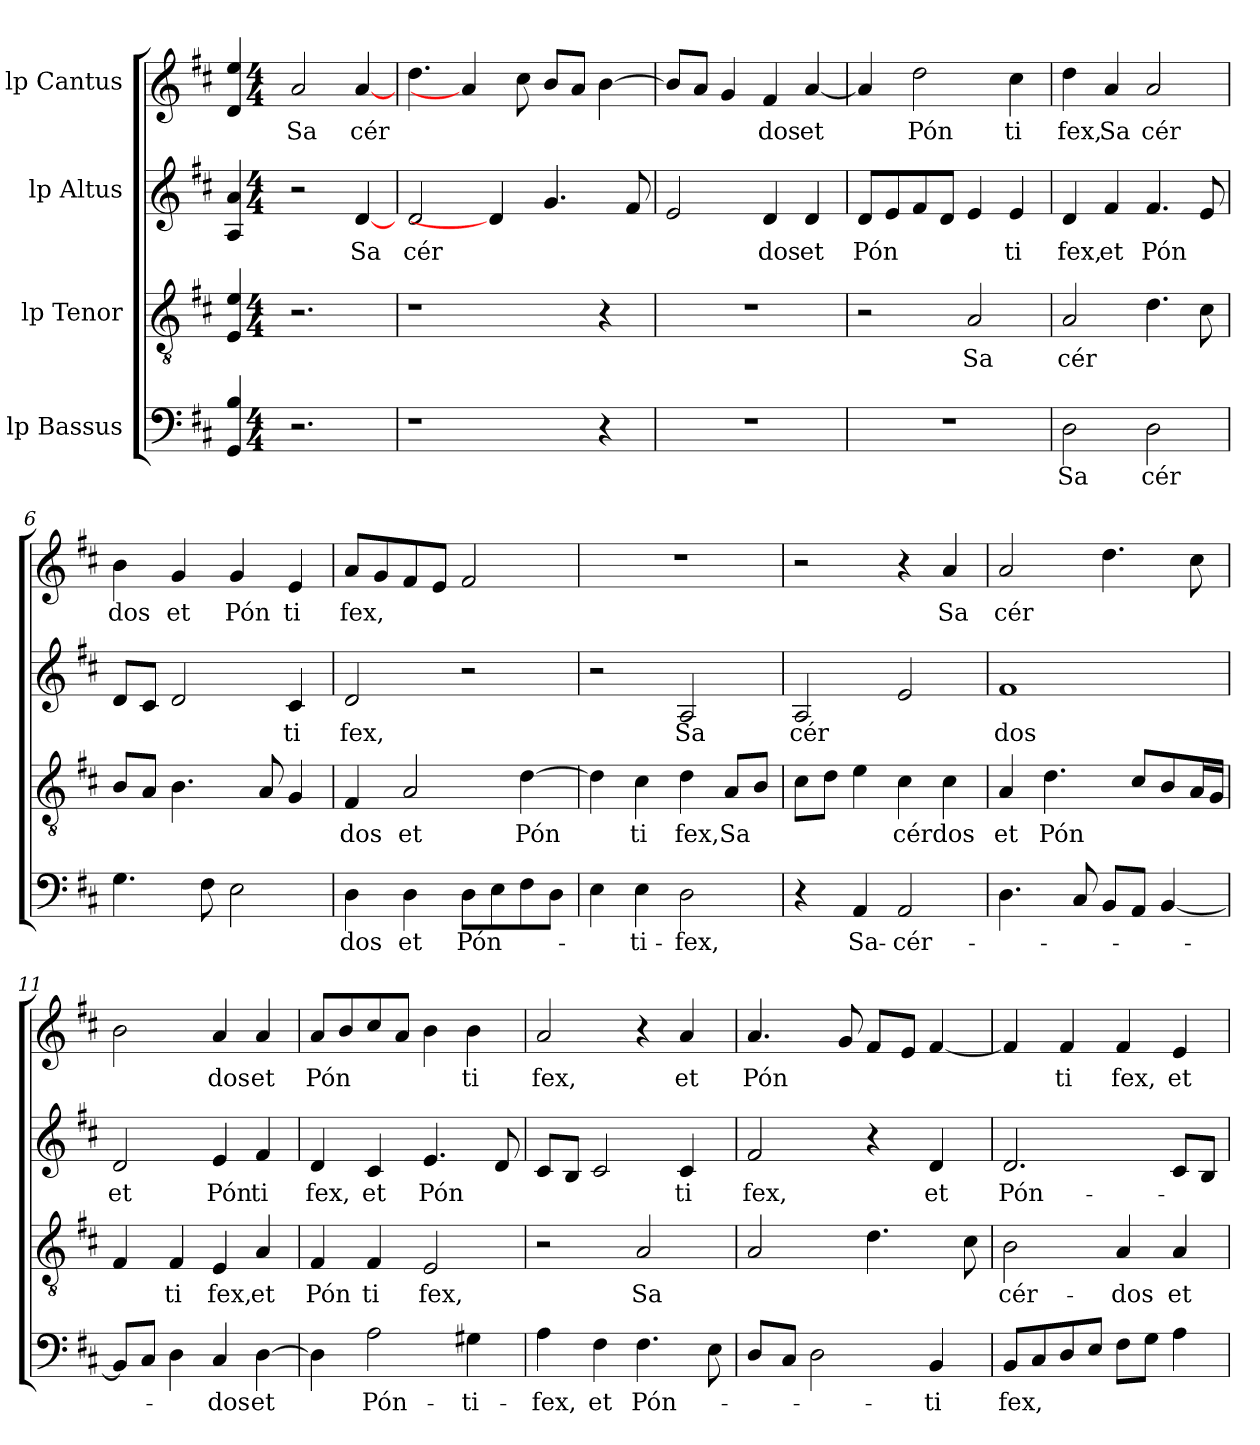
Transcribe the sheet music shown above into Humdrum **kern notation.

**kern	**text	**kern	**text	**kern	**text	**kern	**text
*part4	*part4	*part3	*part3	*part2	*part2	*part1	*part1
*staff4	*staff4	*staff3	*staff3	*staff2	*staff2	*staff1	*staff1
*I"lp Bassus	*	*I"lp Tenor	*	*I"lp Altus	*	*I"lp Cantus	*
!!LO:PB:g=z
*stria5	*	*stria5	*	*stria5	*	*stria5	*
*clefF4	*	*clefGv2	*	*clefG2	*	*clefG2	*
*k[f#c#]	*	*k[f#c#]	*	*k[f#c#]	*	*k[f#c#]	*
*D:	*	*D:	*	*D:	*	*D:	*
=1	=1	=1	=1	=1	=1	=1	=1
4B/ 4GG/	.	4e/ 4E/	.	4a/ 4A/	.	4ee/ 4d/	.
*M4/4	*	*M4/4	*	*M4/4	*	*M4/4	*
*met(c)	*	*met(c)	*	*met(c)	*	*met(c)	*
!	!	!	!	!	!	!	!LO:LY:b:cj
2.r	.	2.r	.	2r	.	2a/	Sa
!	!	!	!	!	!LO:LY:b:cj	!	!LO:LY:b
.	.	.	.	[4d/	Sa	[4a/	cér
=2	=2	=2	=2	=2	=2	=2	=2
!	!	!	!	!	!LO:LY:b	!	!
1r	.	1r	.	2d/	cér	4.dd\	.
.	.	.	.	.	.	4a/]	.
.	.	.	.	4d/]	.	.	.
.	.	.	.	.	.	8cc#\	.
.	.	.	.	4.g/	.	8b/L	.
.	.	.	.	.	.	8a/J	.
4r	.	4r	.	.	.	[>4b\	.
.	.	.	.	8f#/	.	.	.
=3	=3	=3	=3	=3	=3	=3	=3
1r	.	1r	.	2e/	.	8b/L]	.
.	.	.	.	.	.	8a/J	.
.	.	.	.	.	.	4g/	.
!	!	!	!	!	!LO:LY:b:cj	!	!LO:LY:b:cj
.	.	.	.	4d/	dos	4f#/	dos
!	!	!	!	!	!LO:LY:b:cj	!	!LO:LY:b:cj
.	.	.	.	4d/	et	[<4a/	et
=4	=4	=4	=4	=4	=4	=4	=4
!	!	!	!	!	!LO:LY:b	!	!
1r	.	2r	.	8d/L	Pón	4a/]	.
.	.	.	.	8e/	.	.	.
!	!	!	!	!	!	!	!LO:LY:b:cj
.	.	.	.	8f#/	.	2dd\	Pón
.	.	.	.	8d/J	.	.	.
!	!	!	!LO:LY:b:cj	!	!	!	!
.	.	2A/	Sa	4e/	.	.	.
!	!	!	!	!	!LO:LY:b:cj	!	!LO:LY:b:cj
.	.	.	.	4e/	ti	4cc#\	ti
=5	=5	=5	=5	=5	=5	=5	=5
!	!LO:LY:b:cj	!	!LO:LY:b	!	!LO:LY:b:cj	!	!LO:LY:b:cj
2D\	Sa	2A/	cér	4d/	fex,	4dd\	fex,
!	!	!	!	!	!LO:LY:b:cj	!	!LO:LY:b:cj
.	.	.	.	4f#/	et	4a/	Sa
!	!LO:LY:b	!	!	!	!LO:LY:b	!	!LO:LY:b:cj
2D\	cér	4.d\	.	4.f#/	Pón	2a/	cér
.	.	8c#\	.	8e/	.	.	.
=6	=6	=6	=6	=6	=6	=6	=6
!	!	!	!	!	!	!	!LO:LY:b:cj
4.G\	.	8B/L	.	8d/L	.	4b\	dos
.	.	8A/J	.	8c#/J	.	.	.
!	!	!	!	!	!	!	!LO:LY:b:cj
.	.	4.B\	.	2d/	.	4g/	et
8F#\	.	.	.	.	.	.	.
!	!	!	!	!	!	!	!LO:LY:b:cj
2E\	.	.	.	.	.	4g/	Pón
.	.	8A/	.	.	.	.	.
!	!	!	!	!	!LO:LY:b:cj	!	!LO:LY:b:cj
.	.	4G/	.	4c#/	ti	4e/	ti
!!LO:LB:g=z
=7	=7	=7	=7	=7	=7	=7	=7
!	!LO:LY:b:cj	!	!LO:LY:b:cj	!	!LO:LY:b:cj	!	!LO:LY:b
4D\	dos	4F#/	dos	2d/	fex,	8a/L	fex,
.	.	.	.	.	.	8g/	.
!	!LO:LY:b:cj	!	!LO:LY:b:cj	!	!	!	!
4D\	et	2A/	et	.	.	8f#/	.
.	.	.	.	.	.	8e/J	.
!	!LO:LY:b	!	!	!	!	!	!
8D\L	Pón-	.	.	2r	.	2f#/	.
8E\	.	.	.	.	.	.	.
!	!	!	!LO:LY:b:cj	!	!	!	!
8F#\	.	[>4d\	Pón	.	.	.	.
8D\J	.	.	.	.	.	.	.
=8	=8	=8	=8	=8	=8	=8	=8
4E\	.	4d\]	.	2r	.	1r	.
!	!LO:LY:b:cj	!	!LO:LY:b:cj	!	!	!	!
4E\	-ti-	4c#\	ti	.	.	.	.
!	!LO:LY:b:cj	!	!LO:LY:b:cj	!	!LO:LY:b:cj	!	!
2D\	-fex,	4d\	fex,	2A/	Sa	.	.
!	!	!	!LO:LY:b:cj	!	!	!	!
.	.	8A/L	Sa	.	.	.	.
.	.	8B/J	.	.	.	.	.
=9	=9	=9	=9	=9	=9	=9	=9
!	!	!	!	!	!LO:LY:b	!	!
4r	.	8c#\L	.	2A/	cér	2r	.
.	.	8d\J	.	.	.	.	.
!	!LO:LY:b:cj	!	!	!	!	!	!
4AA/	Sa-	4e\	.	.	.	.	.
!	!LO:LY:b	!	!LO:LY:b	!	!	!	!
2AA/	-cér-	4c#\	cérdos	2e/	.	4r	.
!	!	!	!	!	!	!	!LO:LY:b:cj
.	.	4c#\	.	.	.	4a/	Sa
=10	=10	=10	=10	=10	=10	=10	=10
!	!	!	!LO:LY:b:cj	!	!LO:LY:b:cj	!	!LO:LY:b
4.D\	.	4A/	et	1f#	dos	2a/	cér
!	!	!	!LO:LY:b	!	!	!	!
.	.	4.d\	Pón	.	.	.	.
8C#/	.	.	.	.	.	.	.
8BB/L	.	.	.	.	.	4.dd\	.
8AA/J	.	8c#/L	.	.	.	.	.
[<4BB/	.	8B/	.	.	.	.	.
.	.	16A/	.	.	.	8cc#\	.
.	.	16G/J	.	.	.	.	.
=11	=11	=11	=11	=11	=11	=11	=11
!	!	!	!	!	!LO:LY:b:cj	!	!
8BB/L]	.	4F#/	.	2d/	et	2b\	.
8C#/J	.	.	.	.	.	.	.
!	!	!	!LO:LY:b:cj	!	!	!	!
4D\	.	4F#/	ti	.	.	.	.
!	!LO:LY:b:cj	!	!LO:LY:b:cj	!	!LO:LY:b:cj	!	!LO:LY:b:cj
4C#/	-dos	4E/	fex,	4e/	Pón	4a/	dos
!	!LO:LY:b:cj	!	!LO:LY:b:cj	!	!LO:LY:b:cj	!	!LO:LY:b:cj
[>4D\	et	4A/	et	4f#/	ti	4a/	et
=12	=12	=12	=12	=12	=12	=12	=12
!	!	!	!LO:LY:b:cj	!	!LO:LY:b:cj	!	!LO:LY:b
4D\]	.	4F#/	Pón	4d/	fex,	8a/L	Pón
.	.	.	.	.	.	8b/	.
!	!LO:LY:b:cj	!	!LO:LY:b:cj	!	!LO:LY:b:cj	!	!
2A\	Pón-	4F#/	ti	4c#/	et	8cc#/	.
.	.	.	.	.	.	8a/J	.
!	!	!	!LO:LY:b:cj	!	!LO:LY:b	!	!
.	.	2E/	fex,	4.e/	Pón	4b\	.
!	!LO:LY:b:cj	!	!	!	!	!	!LO:LY:b:cj
4G#X\	-ti-	.	.	.	.	4b\	ti
.	.	.	.	8d/	.	.	.
=13	=13	=13	=13	=13	=13	=13	=13
!	!LO:LY:b:cj	!	!	!	!	!	!LO:LY:b:cj
4A\	-fex,	2r	.	8c#/L	.	2a/	fex,
.	.	.	.	8B/J	.	.	.
!	!LO:LY:b:cj	!	!	!	!	!	!
4F#\	et	.	.	2c#/	.	.	.
!	!LO:LY:b	!	!LO:LY:b:cj	!	!	!	!
4.F#\	Pón-	2A/	Sa	.	.	4r	.
!	!	!	!	!	!LO:LY:b:cj	!	!LO:LY:b:cj
.	.	.	.	4c#/	ti	4a/	et
8E\	.	.	.	.	.	.	.
!!LO:LB:g=z
=14	=14	=14	=14	=14	=14	=14	=14
!	!	!	!	!	!LO:LY:b:cj	!	!LO:LY:b
*^	*	*	*	*	*	*	*
8D/L	64ryy	.	2A/	.	2f#/	fex,	4.a/	Pón
.	2ryy	.	.	.	.	.	.	.
8C#/J	.	.	.	.	.	.	.	.
2D\	.	.	.	.	.	.	.	.
.	.	.	.	.	.	.	8g/	.
.	.	.	4.d\	.	4r	.	8f#/L	.
.	4ryy	.	.	.	.	.	.	.
.	.	.	.	.	.	.	8e/J	.
!	!	!LO:LY:b:cj	!	!	!	!LO:LY:b:cj	!	!
4BB/	.	-ti	.	.	4d/	et	[<4f#/	.
.	8...ryy	.	.	.	.	.	.	.
.	.	.	8c#\	.	.	.	.	.
=15	=15	=15	=15	=15	=15	=15	=15	=15
!	!	!LO:LY:b	!	!LO:LY:b:cj	!	!LO:LY:b	!	!
*v	*v	*	*	*	*	*	*	*
8BB/L	fex,	2B\	cér-	2.d/	Pón-	4f#/]	.
8C#/	.	.	.	.	.	.	.
!	!	!	!	!	!	!	!LO:LY:b:cj
8D/	.	.	.	.	.	4f#/	ti
8E/J	.	.	.	.	.	.	.
!	!	!	!LO:LY:b:cj	!	!	!	!LO:LY:b:cj
8F#\L	.	4A/	-dos	.	.	4f#/	fex,
8G\J	.	.	.	.	.	.	.
!	!	!	!LO:LY:b:cj	!	!	!	!LO:LY:b:cj
4A\	.	4A/	et	8c#/L	.	4e/	et
.	.	.	.	8B/J	.	.	.
=	=	=	=	=	=	=	=
*-	*-	*-	*-	*-	*-	*-	*-
